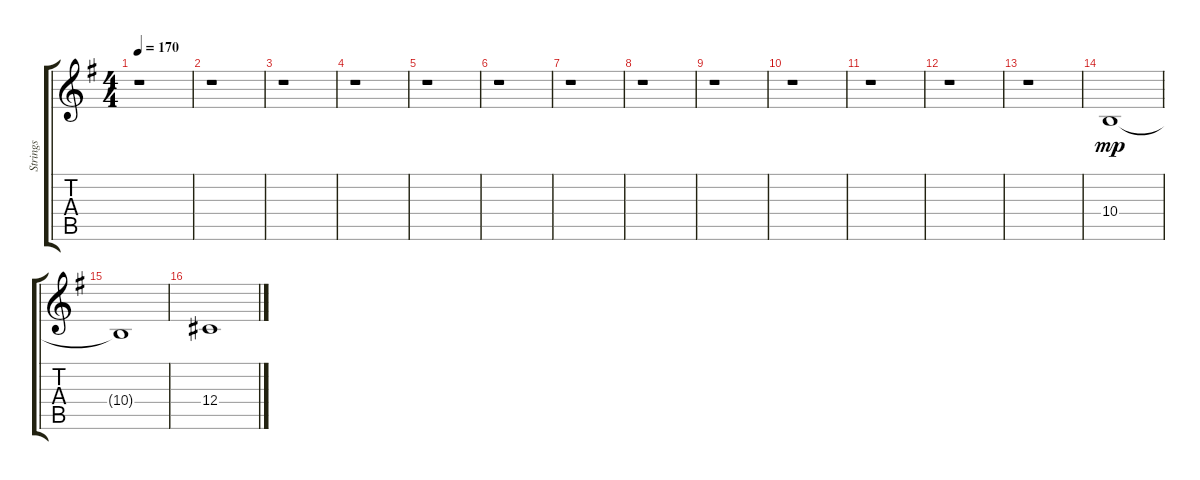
\track ("Strings" "Strings") {instrument stringensemble1}
\staff {score tabs}
\tuning (Eb4 Bb3 Gb3 Db3 Ab2 Eb2) {hide}
\ts (4 4)
\tempo 170
\clef g2
\ks g
r.1{dy mf} |
r.1 |
r.1 |
r.1 |
r.1 |
r.1 |
r.1 |
r.1 |
r.1 |
r.1 |
r.1 |
r.1 |
r.1 |
10.4.1{dy mp} |
10.4{t}.1 |
12.4.1
